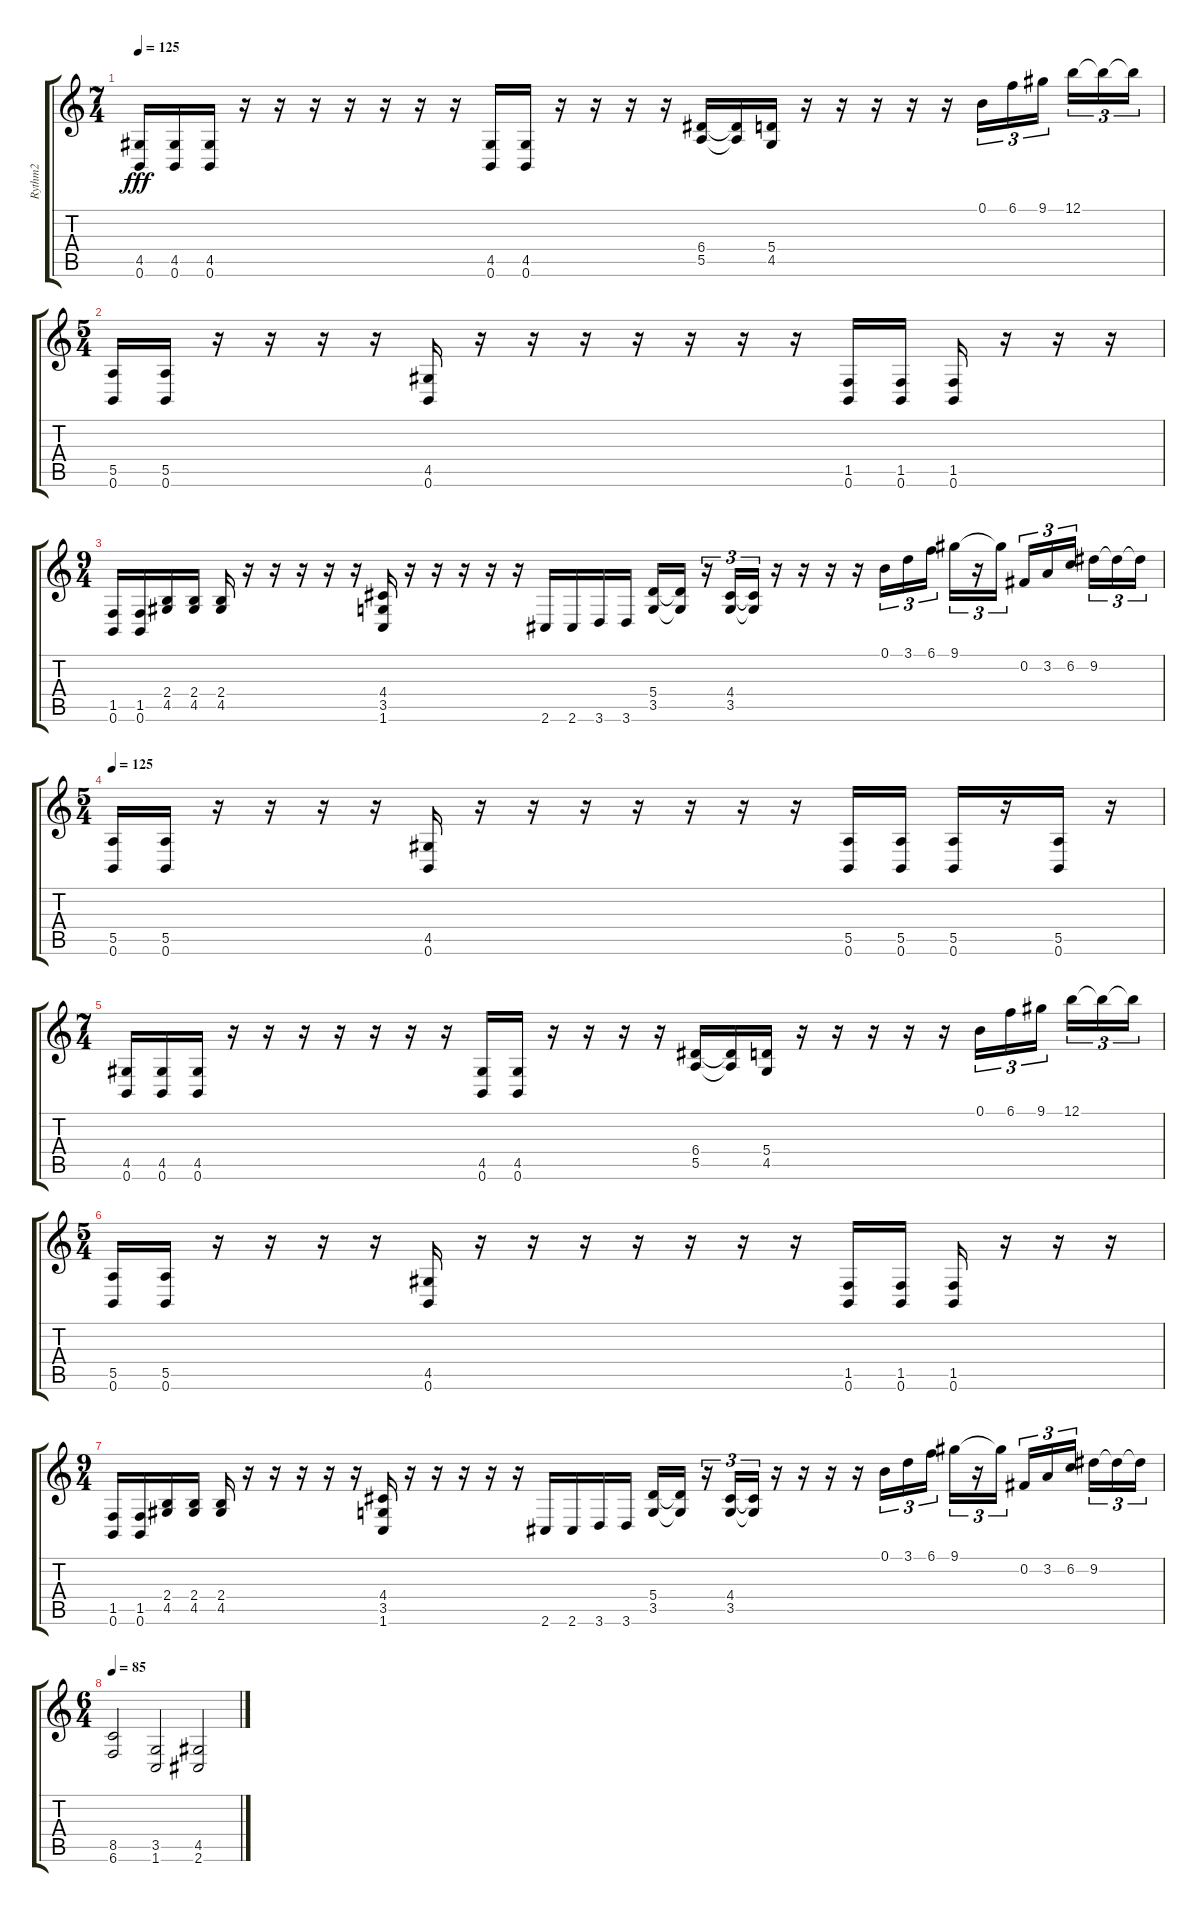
\track ("Rythm2" "Rythm2") {instrument distortionguitar}
\staff {score tabs}
\tuning (B3 Gb3 D3 A2 E2 B1) {hide}
\ts (7 4)
\tempo 125
\clef g2
\ks c
(4.5 0.6).16{dy fff} (4.5 0.6).16 (4.5 0.6).16 r.16 r.16 r.16 r.16 r.16 r.16 r.16 (4.5 0.6).16 (4.5 0.6).16 r.16 r.16 r.16 r.16 (6.4 5.5).16 (6.4{t} 5.5{t}).16 (5.4 4.5).16 r.16 r.16 r.16 r.16 r.16 0.1.16{tu (3 2)} 6.1.16{tu (3 2)} 9.1.16{tu (3 2) beam splitsecondary} 12.1.16{tu (3 2)} 12.1{t}.16{tu (3 2)} 12.1{t}.16{tu (3 2)} |
\ts (5 4)
(5.5 0.6).16 (5.5 0.6).16 r.16 r.16 r.16 r.16 (4.5 0.6).16 r.16 r.16 r.16 r.16 r.16 r.16 r.16 (1.5 0.6).16 (1.5 0.6).16 (1.5 0.6).16 r.16 r.16 r.16 |
\ts (9 4)
(1.5 0.6).16 (1.5 0.6).16 (2.4 4.5).16 (2.4 4.5).16 (2.4 4.5).16 r.16 r.16 r.16 r.16 r.16 (4.4 3.5 1.6).16 r.16 r.16 r.16 r.16 r.16 2.6.16 2.6.16 3.6.16 3.6.16 (5.4 3.5).16 (5.4{t} 3.5{t}).16 r.16{tu (3 2)} (4.4 3.5).16{tu (3 2)} (4.4{t} 3.5{t}).16{tu (3 2)} r.16 r.16 r.16 r.16 0.1.16{tu (3 2)} 3.1.16{tu (3 2)} 6.1.16{tu (3 2) beam splitsecondary} 9.1.16{tu (3 2)} r.16{tu (3 2)} 9.1{t}.16{tu (3 2) beam splitsecondary} 0.2.16{tu (3 2)} 3.2.16{tu (3 2)} 6.2.16{tu (3 2) beam splitsecondary} 9.2.16{tu (3 2)} 9.2{t}.16{tu (3 2)} 9.2{t}.16{tu (3 2)} |
\ts (5 4)
\tempo 125
(5.5 0.6).16 (5.5 0.6).16 r.16 r.16 r.16 r.16 (4.5 0.6).16 r.16 r.16 r.16 r.16 r.16 r.16 r.16 (5.5 0.6).16 (5.5 0.6).16 (5.5 0.6).16 r.16 (5.5 0.6).16 r.16 |
\ts (7 4)
(4.5 0.6).16 (4.5 0.6).16 (4.5 0.6).16 r.16 r.16 r.16 r.16 r.16 r.16 r.16 (4.5 0.6).16 (4.5 0.6).16 r.16 r.16 r.16 r.16 (6.4 5.5).16 (6.4{t} 5.5{t}).16 (5.4 4.5).16 r.16 r.16 r.16 r.16 r.16 0.1.16{tu (3 2)} 6.1.16{tu (3 2)} 9.1.16{tu (3 2) beam splitsecondary} 12.1.16{tu (3 2)} 12.1{t}.16{tu (3 2)} 12.1{t}.16{tu (3 2)} |
\ts (5 4)
(5.5 0.6).16 (5.5 0.6).16 r.16 r.16 r.16 r.16 (4.5 0.6).16 r.16 r.16 r.16 r.16 r.16 r.16 r.16 (1.5 0.6).16 (1.5 0.6).16 (1.5 0.6).16 r.16 r.16 r.16 |
\ts (9 4)
(1.5 0.6).16 (1.5 0.6).16 (2.4 4.5).16 (2.4 4.5).16 (2.4 4.5).16 r.16 r.16 r.16 r.16 r.16 (4.4 3.5 1.6).16 r.16 r.16 r.16 r.16 r.16 2.6.16 2.6.16 3.6.16 3.6.16 (5.4 3.5).16 (5.4{t} 3.5{t}).16 r.16{tu (3 2)} (4.4 3.5).16{tu (3 2)} (4.4{t} 3.5{t}).16{tu (3 2)} r.16 r.16 r.16 r.16 0.1.16{tu (3 2)} 3.1.16{tu (3 2)} 6.1.16{tu (3 2) beam splitsecondary} 9.1.16{tu (3 2)} r.16{tu (3 2)} 9.1{t}.16{tu (3 2) beam splitsecondary} 0.2.16{tu (3 2)} 3.2.16{tu (3 2)} 6.2.16{tu (3 2) beam splitsecondary} 9.2.16{tu (3 2)} 9.2{t}.16{tu (3 2)} 9.2{t}.16{tu (3 2)} |
\ts (6 4)
\tempo 85
(8.5 6.6).2 (3.5 1.6).2 (4.5 2.6).2
